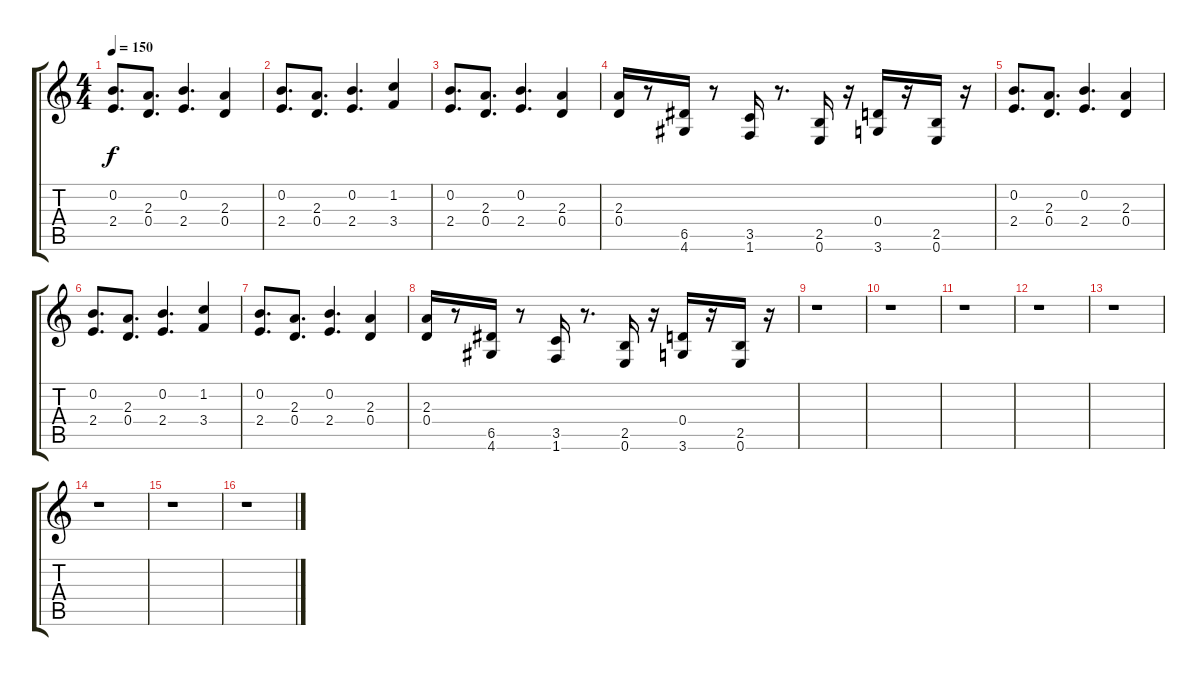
\track "" {instrument overdrivenguitar}
\staff {score tabs}
\tuning (E4 B3 G3 D3 A2 E2) {hide}
\ts (4 4)
\tempo 150
\clef g2
\ks c
(0.2 2.4).8{d dy f} (2.3 0.4).8{d} (0.2 2.4).4{d} (2.3 0.4).4 |
(0.2 2.4).8{d} (2.3 0.4).8{d} (0.2 2.4).4{d} (1.2 3.4).4 |
(0.2 2.4).8{d} (2.3 0.4).8{d} (0.2 2.4).4{d} (2.3 0.4).4 |
(2.3 0.4).16 r.8 (6.5 4.6).16 r.8 (3.5 1.6).16 r.8{d} (2.5 0.6).16 r.16 (0.4 3.6).16 r.16 (2.5 0.6).16 r.16 |
(0.2 2.4).8{d} (2.3 0.4).8{d} (0.2 2.4).4{d} (2.3 0.4).4 |
(0.2 2.4).8{d} (2.3 0.4).8{d} (0.2 2.4).4{d} (1.2 3.4).4 |
(0.2 2.4).8{d} (2.3 0.4).8{d} (0.2 2.4).4{d} (2.3 0.4).4 |
(2.3 0.4).16 r.8 (6.5 4.6).16 r.8 (3.5 1.6).16 r.8{d} (2.5 0.6).16 r.16 (0.4 3.6).16 r.16 (2.5 0.6).16 r.16 |
r.1 |
r.1 |
r.1 |
r.1 |
r.1 |
r.1 |
r.1 |
r.1
